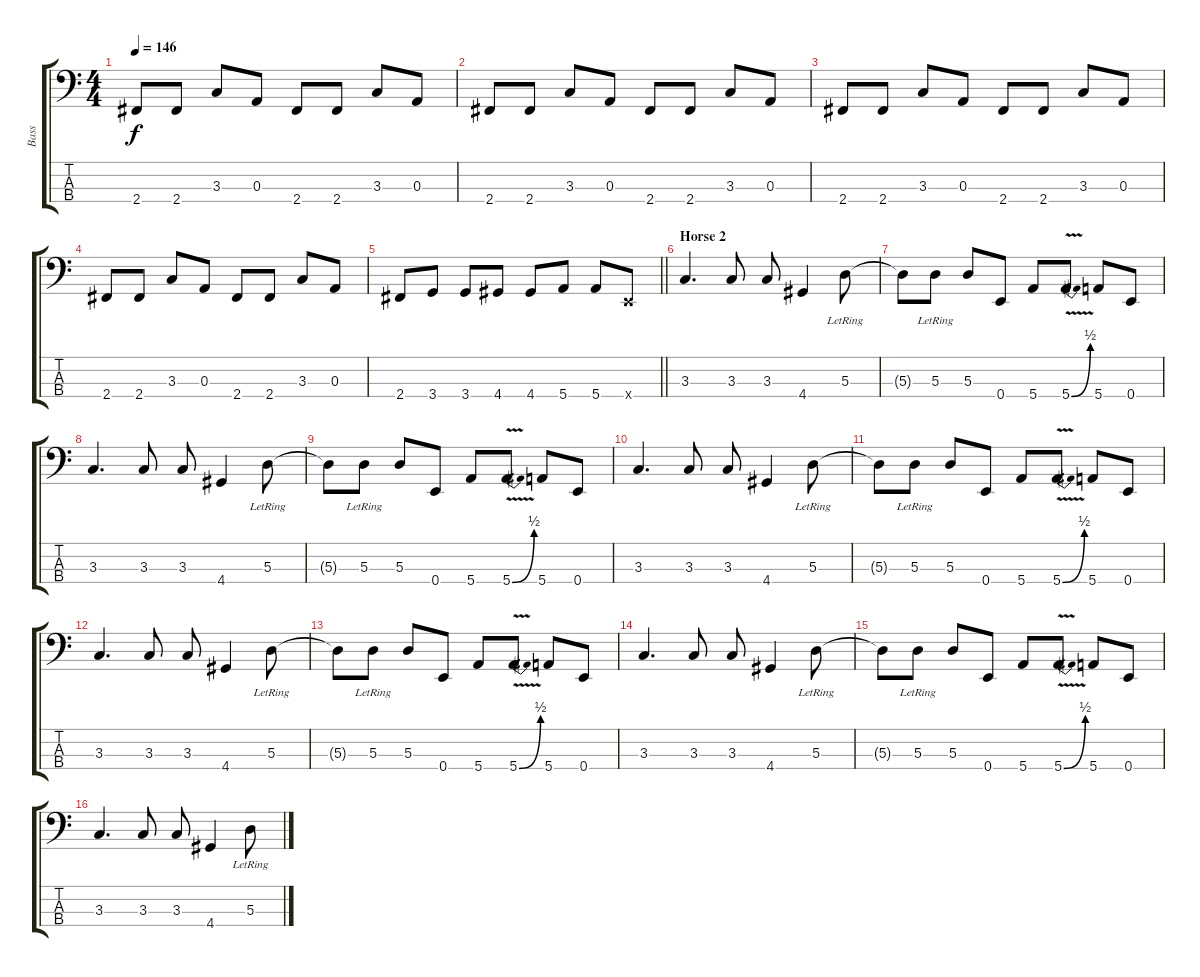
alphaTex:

\track ("Bass" "Bass") {instrument electricbasspick}
\staff {score tabs}
\tuning (G2 D2 A1 E1) {hide}
\ts (4 4)
\tempo 146
\clef f4
\ks c
2.4.8{dy f} 2.4.8 3.3.8 0.3.8 2.4.8 2.4.8 3.3.8 0.3.8 |
2.4.8 2.4.8 3.3.8 0.3.8 2.4.8 2.4.8 3.3.8 0.3.8 |
2.4.8 2.4.8 3.3.8 0.3.8 2.4.8 2.4.8 3.3.8 0.3.8 |
2.4.8 2.4.8 3.3.8 0.3.8 2.4.8 2.4.8 3.3.8 0.3.8 |
\barLineRight lightlight
2.4.8 3.4.8 3.4.8 4.4.8 4.4.8 5.4.8 5.4.8 0.4{x}.8 |
\section ("" "Horse 2")
3.3.4{d} 3.3.8 3.3.8 4.4.4 5.3{lr}.8 |
5.3{t}.8 5.3{lr}.8 5.3.8 0.4.8 5.4.8 5.4{be (bend 0 0 60 2) v}.8 5.4.8 0.4.8 |
3.3.4{d} 3.3.8 3.3.8 4.4.4 5.3{lr}.8 |
5.3{t}.8 5.3{lr}.8 5.3.8 0.4.8 5.4.8 5.4{be (bend 0 0 60 2) v}.8 5.4.8 0.4.8 |
3.3.4{d} 3.3.8 3.3.8 4.4.4 5.3{lr}.8 |
5.3{t}.8 5.3{lr}.8 5.3.8 0.4.8 5.4.8 5.4{be (bend 0 0 60 2) v}.8 5.4.8 0.4.8 |
3.3.4{d} 3.3.8 3.3.8 4.4.4 5.3{lr}.8 |
5.3{t}.8 5.3{lr}.8 5.3.8 0.4.8 5.4.8 5.4{be (bend 0 0 60 2) v}.8 5.4.8 0.4.8 |
3.3.4{d} 3.3.8 3.3.8 4.4.4 5.3{lr}.8 |
5.3{t}.8 5.3{lr}.8 5.3.8 0.4.8 5.4.8 5.4{be (bend 0 0 60 2) v}.8 5.4.8 0.4.8 |
3.3.4{d} 3.3.8 3.3.8 4.4.4 5.3{lr}.8
